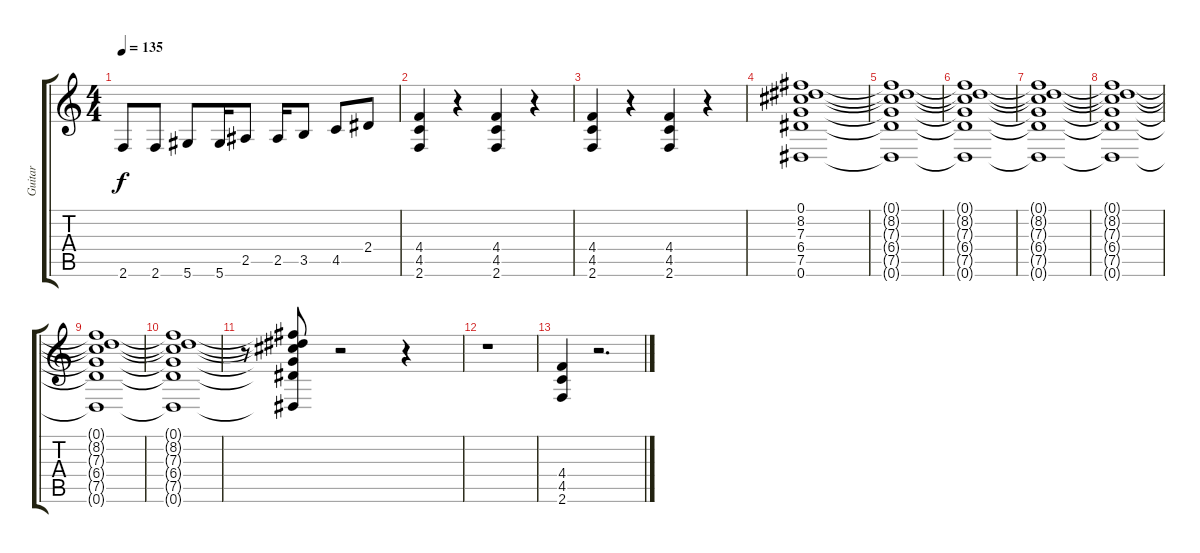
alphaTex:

\track ("Guitar" "Guitar") {instrument overdrivenguitar}
\staff {score tabs}
\tuning (Eb4 Bb3 Gb3 Db3 Ab2 Eb2) {hide}
\ts (4 4)
\tempo 135
\clef g2
\ks c
2.6.8{dy f} 2.6.8 5.6.8 5.6.16 2.5.8 2.5.16 3.5.8 4.5.8 2.4.8 |
(4.4 4.5 2.6).4 r.4 (4.4 4.5 2.6).4 r.4 |
(4.4 4.5 2.6).4 r.4 (4.4 4.5 2.6).4 r.4 |
(0.1 8.2 7.3 6.4 7.5 0.6).1 |
(0.1{t} 8.2{t} 7.3{t} 6.4{t} 7.5{t} 0.6{t}).1 |
(0.1{t} 8.2{t} 7.3{t} 6.4{t} 7.5{t} 0.6{t}).1 |
(0.1{t} 8.2{t} 7.3{t} 6.4{t} 7.5{t} 0.6{t}).1 |
(0.1{t} 8.2{t} 7.3{t} 6.4{t} 7.5{t} 0.6{t}).1 |
(0.1{t} 8.2{t} 7.3{t} 6.4{t} 7.5{t} 0.6{t}).1 |
(0.1{t} 8.2{t} 7.3{t} 6.4{t} 7.5{t} 0.6{t}).1 |
r.8 (0.1{t} 8.2{t} 7.3{t} 6.4{t} 7.5{t} 0.6{t}).8 r.2 r.4 |
r.1 |
(4.4 4.5 2.6).4 r.2{d}
